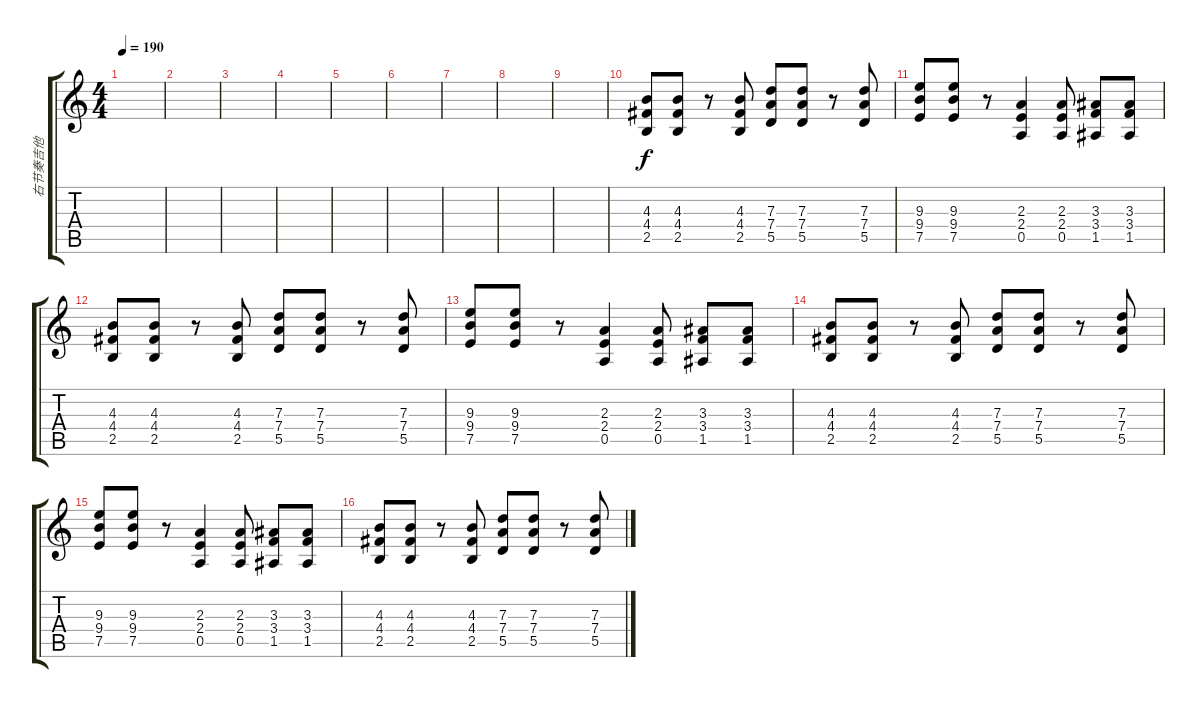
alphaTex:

\track ("右节奏吉他" "右节奏吉他") {instrument distortionguitar}
\staff {score tabs}
\tuning (E4 B3 G3 D3 A2 E2) {hide}
\ts (4 4)
\tempo 190
\clef g2
\ks c
|
|
|
|
|
|
|
|
|
(4.3 4.4 2.5).8 (4.3 4.4 2.5).8 r.8 (4.3 4.4 2.5).8 (7.3 7.4 5.5).8 (7.3 7.4 5.5).8 r.8 (7.3 7.4 5.5).8 |
(9.3 9.4 7.5).8 (9.3 9.4 7.5).8 r.8 (2.3 2.4 0.5).4 (2.3 2.4 0.5).8 (3.3 3.4 1.5).8 (3.3 3.4 1.5).8 |
(4.3 4.4 2.5).8 (4.3 4.4 2.5).8 r.8 (4.3 4.4 2.5).8 (7.3 7.4 5.5).8 (7.3 7.4 5.5).8 r.8 (7.3 7.4 5.5).8 |
(9.3 9.4 7.5).8 (9.3 9.4 7.5).8 r.8 (2.3 2.4 0.5).4 (2.3 2.4 0.5).8 (3.3 3.4 1.5).8 (3.3 3.4 1.5).8 |
(4.3 4.4 2.5).8 (4.3 4.4 2.5).8 r.8 (4.3 4.4 2.5).8 (7.3 7.4 5.5).8 (7.3 7.4 5.5).8 r.8 (7.3 7.4 5.5).8 |
(9.3 9.4 7.5).8 (9.3 9.4 7.5).8 r.8 (2.3 2.4 0.5).4 (2.3 2.4 0.5).8 (3.3 3.4 1.5).8 (3.3 3.4 1.5).8 |
(4.3 4.4 2.5).8 (4.3 4.4 2.5).8 r.8 (4.3 4.4 2.5).8 (7.3 7.4 5.5).8 (7.3 7.4 5.5).8 r.8 (7.3 7.4 5.5).8
